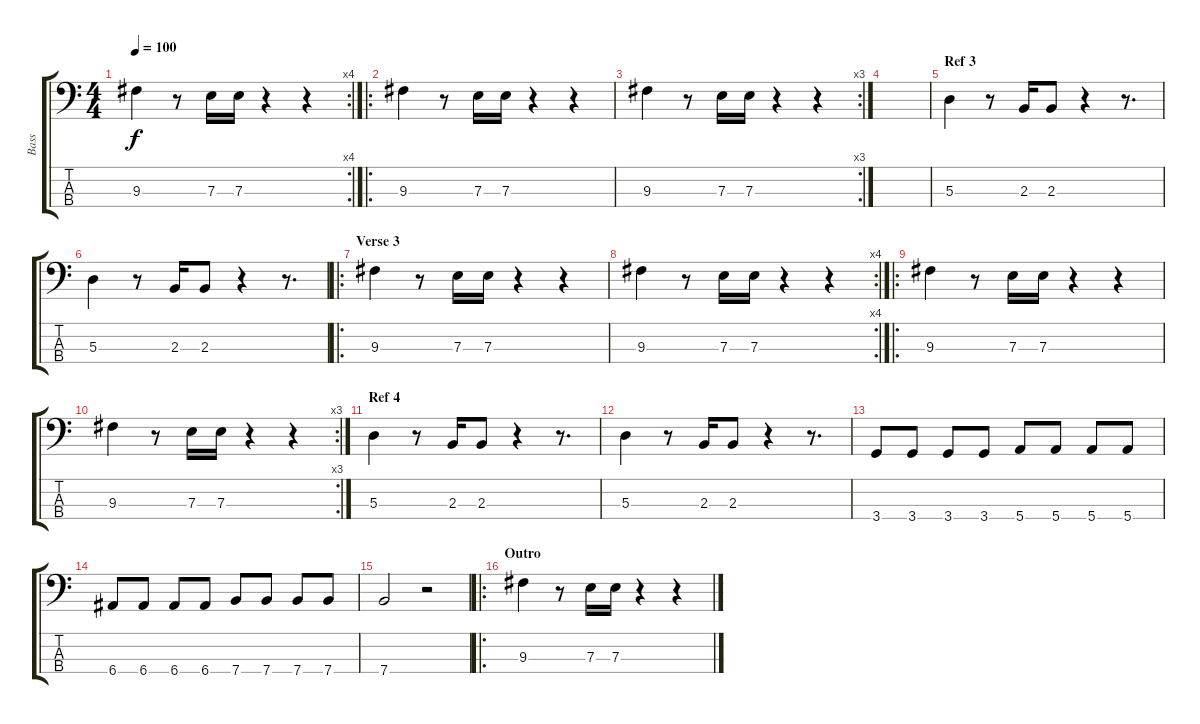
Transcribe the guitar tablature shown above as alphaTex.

\track ("Bass" "Bass") {instrument electricbassfinger}
\staff {score tabs}
\tuning (G2 D2 A1 E1) {hide}
\rc 4
\ts (4 4)
\tempo 100
\clef f4
\ks c
9.3.4{dy f} r.8 7.3.16 7.3.16 r.4 r.4 |
\ro
9.3.4 r.8 7.3.16 7.3.16 r.4 r.4 |
\rc 3
9.3.4 r.8 7.3.16 7.3.16 r.4 r.4 |
|
\section ("" "Ref 3")
5.3.4 r.8 2.3.16 2.3.8 r.4 r.8{d} |
5.3.4 r.8 2.3.16 2.3.8 r.4 r.8{d} |
\ro
\section ("" "Verse 3")
9.3.4 r.8 7.3.16 7.3.16 r.4 r.4 |
\rc 4
9.3.4 r.8 7.3.16 7.3.16 r.4 r.4 |
\ro
9.3.4 r.8 7.3.16 7.3.16 r.4 r.4 |
\rc 3
9.3.4 r.8 7.3.16 7.3.16 r.4 r.4 |
\section ("" "Ref 4")
5.3.4 r.8 2.3.16 2.3.8 r.4 r.8{d} |
5.3.4 r.8 2.3.16 2.3.8 r.4 r.8{d} |
3.4.8 3.4.8 3.4.8 3.4.8 5.4.8 5.4.8 5.4.8 5.4.8 |
6.4.8 6.4.8 6.4.8 6.4.8 7.4.8 7.4.8 7.4.8 7.4.8 |
7.4.2 r.2 |
\ro
\section ("" "Outro")
9.3.4 r.8 7.3.16 7.3.16 r.4 r.4
